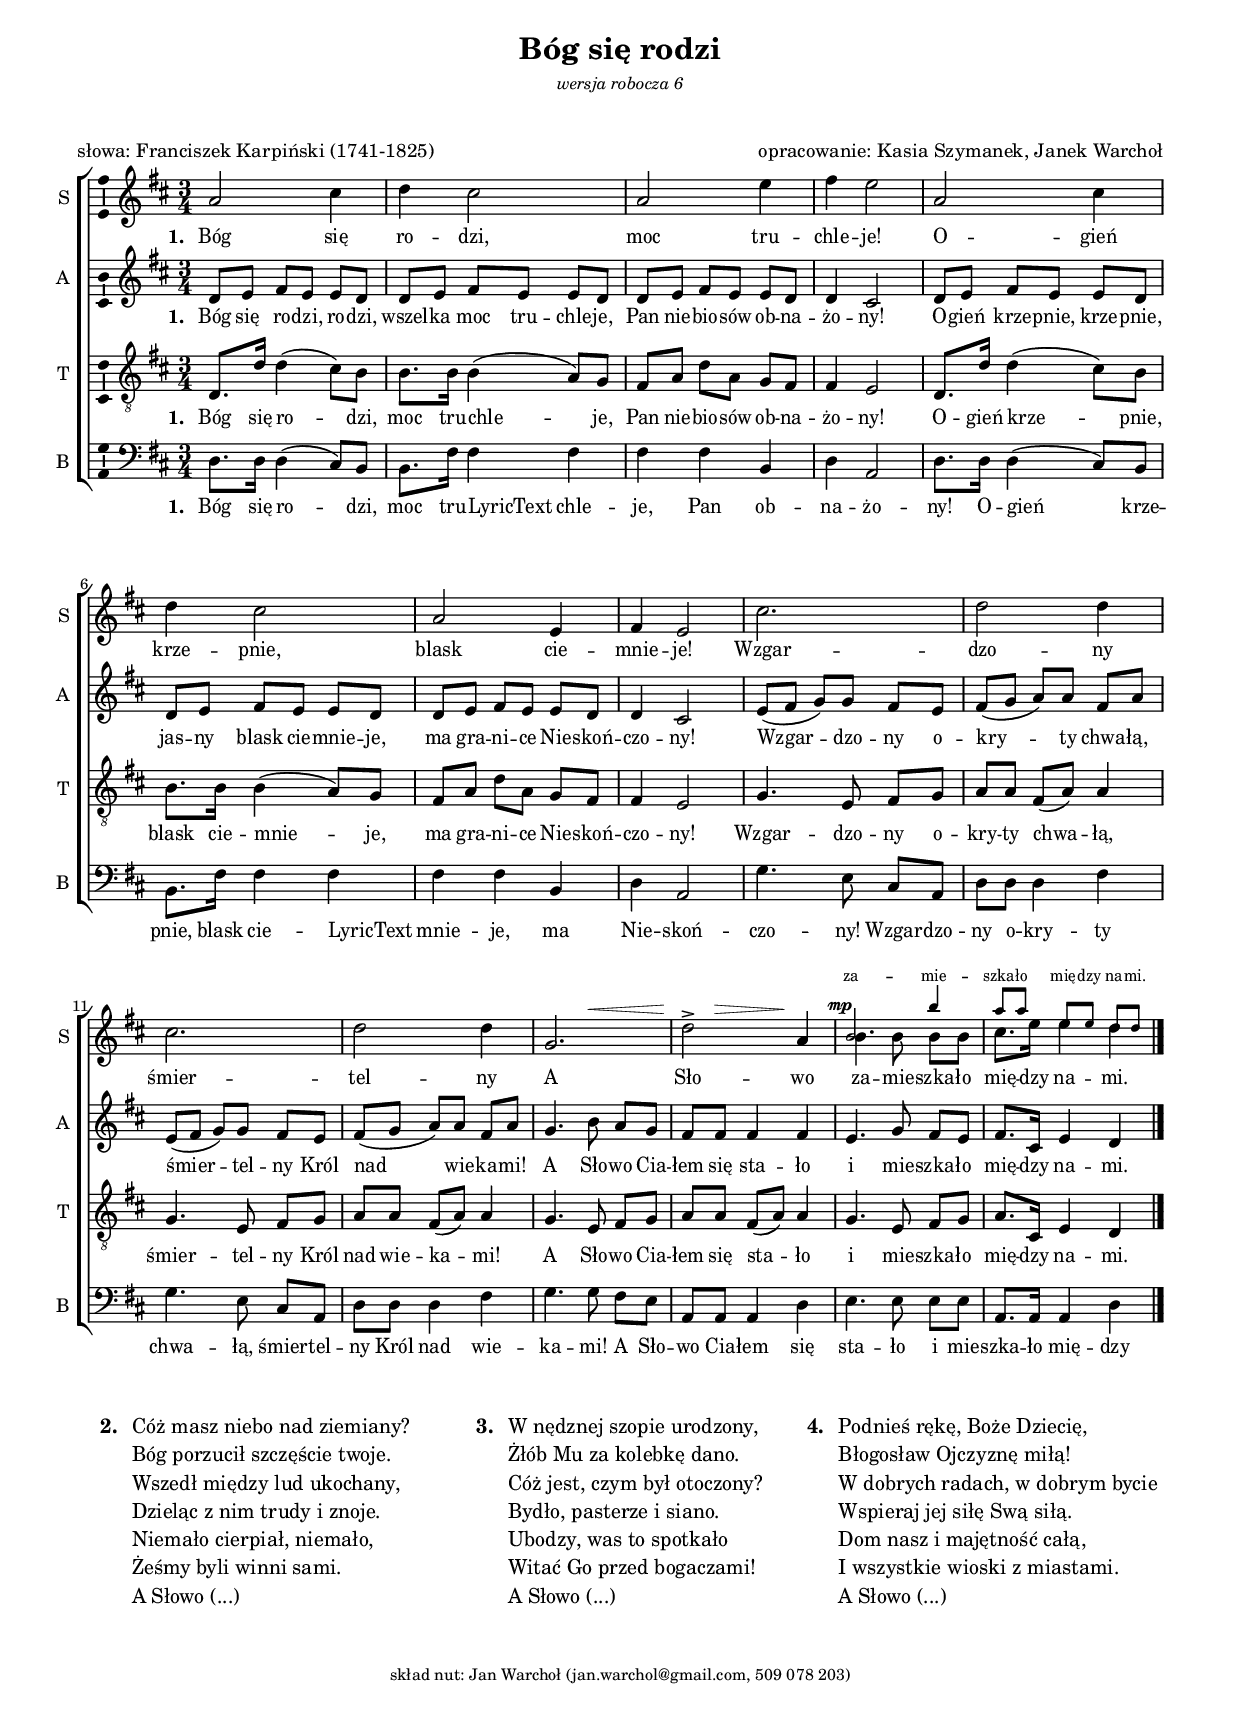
\version "2.19.0"
#(ly:set-option 'strokeadjust #t)

\header {
  title = \markup "Bóg się rodzi"
  subsubtitle = \markup \column { \normal-text \italic "wersja robocza 6" " " " " }
  poet = "słowa: Franciszek Karpiński (1741-1825)"
  composer = "opracowanie: Kasia Szymanek, Janek Warchoł"
}

%--------------------------------MELODIA
metrumitp = {
  \key d \major
  \time 3/4
  \set Timing.beamExceptions = #'()
  \tempo ""
}
melodiaSopranu =
\relative f' {
  \metrumitp
  a2 cis4 |
  d4 cis2 |
  a2 e'4 |
  fis4 e2 |
  a,2 cis4 |
  d4 cis2 |
  a2 e4 |
  fis4 e2 |
  cis'2. |
  d2 d4 |
  \break
  cis2. |
  d2 d4 |
  \override Hairpin.height = #0.5
  \override Hairpin.thickness = #0.6
  << g,2. { s4. s \< } >> |
  << d'2\! -> { s8 s4\> s8\! } >> a4 |
  <<
    {
      b4. b8 b b |
      cis8. e16 e4 d |
    }
    \new Voice = sopranPierwszy {
      \voiceOne
      \set fontSize = #-2
      b2-\tweak X-offset -2 ^\mp b'4 |
      a8 a e e d d |
    }
    \new Lyrics \with { alignAboveContext = sopran }
    \lyricsto sopranPierwszy \lyricmode {
      \set fontSize = #-2
      za -- mie -- szka -- ło mię -- dzy na -- mi.
    }
  >>
  \bar "|."
}

melodiaAltu =
\relative f' {
  \metrumitp
  \repeat unfold 2 {
    d8 e fis e e d |
    d8 e fis e e d |
    d8 e fis e e d |
    d4 cis2 |
  }
  \repeat unfold 2 {
    e8( fis g) g fis e |
    fis8( g a) a fis a |
  }
  g4. b8 a g |
  fis8 fis fis4 fis |
  e4. g8 fis e |
  fis8. cis16 e4 d |
  \bar "|."
}

melodiaTenorow =
\relative f {
  \metrumitp
  \repeat unfold 2 {
    d8. d'16 d4( cis8) b |
    b8. b16 b4( a8) g |
    fis8 a d a g fis |
    fis4 e2 |
  }
  \repeat unfold 3 {
    g4. e8 fis g |
    a8 a fis( a) a4 |
  }
  g4. e8 fis g |
  a8. cis,16 e4 d |
  \bar "|."
}

melodiaBasow =
\relative f {
  \metrumitp
  \repeat unfold 2 {
    d8. d16 d4( cis8) b |
    b8. fis'16 fis4 fis |
    fis4 fis b, |
    d4 a2 |
  }
  g'4. e8 cis a |
  d8 d d4 fis |
  g4. e8 cis a |
  d8 d d4 fis |
  g4. g8 fis e |
  a,8 a a4 d |
  e4. e8 e e |
  a,8. a16 a4 d |
  \bar "|."
}
akordy = \chordmode {
}

%--------------------------------SŁOWA

wzgardzony = \lyricmode {
  Wzgar -- dzo -- ny o -- kry -- ty chwa -- łą,
  śmier -- tel -- ny Król nad wie -- ka -- mi!
  A Sło -- wo Cia -- łem się sta -- ło
  i mie -- szka -- ło mię -- dzy na -- mi.
  i mie -- szka -- ło mię -- dzy na -- mi.
}

tekstSopranu = \lyricmode {
  \set stanza = "1. "
  Bóg się ro -- dzi, moc  tru -- chle -- je!
  O -- gień krze -- pnie, blask cie -- mnie -- je!
  Wzgar -- dzo -- ny śmier -- tel -- ny
  A Sło -- wo
  za -- mie -- szka -- ło mię -- dzy na -- mi.
}
tekstAltu = \lyricmode {
  \set stanza = "1. "
  Bóg się ro -- dzi, ro -- dzi, wszel -- ka moc  tru -- chle -- je,
  Pan nie -- bio -- sów ob -- na -- żo -- ny!
  O -- gień krze -- pnie,  krze -- pnie, jas -- ny blask cie -- mnie -- je,
  ma gra -- ni -- ce Nie -- skoń -- czo -- ny!
  \wzgardzony
}
tekstTenorow = \lyricmode {
  \set stanza = "1. "
  Bóg się ro -- dzi, moc  tru -- chle -- je,
  Pan nie -- bio -- sów ob -- na -- żo -- ny!
  O -- gień krze -- pnie, blask cie -- mnie -- je,
  ma gra -- ni -- ce Nie -- skoń -- czo -- ny!
  \wzgardzony
}
tekstBasow = \lyricmode {
  \set stanza = "1. "
  Bóg się ro -- dzi, moc  tru -- \once \tweak X-offset 0 LyricText chle -- je,
  Pan ob -- na -- żo -- ny!
  O -- gień krze -- pnie, blask cie -- \once \tweak X-offset 0 LyricText mnie -- je,
  ma Nie -- skoń -- czo -- ny!
  \wzgardzony
}

zwrotkaII = \markup \column {
  "Cóż masz niebo nad ziemiany? "
  "Bóg porzucił szczęście twoje."
  "Wszedł między lud ukochany,"
  "Dzieląc z nim trudy i znoje."
  "Niemało cierpiał, niemało,"
  "Żeśmy byli winni sami."
  "A Słowo (...)"
}
zwrotkaIII = \markup \column {
  "W nędznej szopie urodzony, "
  "Żłób Mu za kolebkę dano."
  "Cóż jest, czym był otoczony?"
  "Bydło, pasterze i siano."
  "Ubodzy, was to spotkało"
  "Witać Go przed bogaczami!"
  "A Słowo (...)"
}
zwrotkaIV = \markup \column {
  "Podnieś rękę, Boże Dziecię,"
  "Błogosław Ojczyznę miłą!"
  "W dobrych radach, w dobrym bycie"
  "Wspieraj jej siłę Swą siłą."
  "Dom nasz i majętność całą,"
  "I wszystkie wioski z miastami."
  "A Słowo (...)"
}
zwrotkaV = \markup {
}

%--------------------------------USTAWIENIA

#(set-global-staff-size 16.5)

\paper {
  indent = 2 \mm
  system-count = 3
  short-indent = 2 \mm
  left-margin = 13 \mm
  right-margin = 13 \mm
  top-markup-spacing #'basic-distance = 5
  markup-system-spacing #'basic-distance = 18
  system-system-spacing #'basic-distance = 18
  system-system-spacing #'padding = 1
  score-markup-spacing #'basic-distance = 15
  %ragged-last-bottom = ##f
}

#(define powiekszenie-zwrotek '(1.05 . 1.1))
#(define interlinia '(baseline-skip . 3)) % 3 is Lily default
odstepMiedzyZwrotkami = \markup \vspace #2
odstepOdNumeruDoZwrotki = \markup \hspace #1

\layout {
  \override LyricText #'stencil =
  #(lambda (grob)
     (ly:stencil-scale (lyric-text::print grob) 0.9 1))
}

%--------------------------------STRUKTURA

\score {
  \new ChoirStaff <<
    \new ChordNames {
      \germanChords
      \set chordNameLowercaseMinor = ##t
      \akordy
    }
    \new Staff = sopran {
      \clef treble
      \set Staff.instrumentName = "S "
      \set Staff.shortInstrumentName = "S "
      \new Voice = sopran
      \with { \consists "Ambitus_engraver" } {
        \set Staff.midiInstrument = "clarinet"
        \dynamicUp
        \tupletUp
        \melodiaSopranu
      }
    }
    \new Lyrics \lyricsto sopran \tekstSopranu

    \new Staff = alt
    \with { \consists "Ambitus_engraver" } {
      \clef treble
      \set Staff.instrumentName = "A "
      \set Staff.shortInstrumentName = "A "
      \new Voice = alt {
        \set Staff.midiInstrument = "clarinet"
        \dynamicUp
        \tupletUp
        \melodiaAltu
      }
    }
    \new Lyrics \lyricsto alt \tekstAltu

    \new Staff = tenor
    \with { \consists "Ambitus_engraver" } {
      \clef "treble_8"
      \set Staff.instrumentName = "T "
      \set Staff.shortInstrumentName = "T "
      \new Voice = tenor {
        \set Staff.midiInstrument = "clarinet"
        \dynamicUp
        \tupletUp
        \melodiaTenorow
      }
    }
    \new Lyrics \lyricsto tenor \tekstTenorow

    \new Staff = bas
    \with { \consists "Ambitus_engraver" } {
      \clef bass
      \set Staff.instrumentName = "B "
      \set Staff.shortInstrumentName = "B "
      \new Voice = bas {
        \set Staff.midiInstrument = "clarinet"
        \dynamicUp
        \tupletUp
        \melodiaBasow
      }
    }
    \new Lyrics \lyricsto bas \tekstBasow
  >>
  \layout {
  }
  \midi {
    \tempo 4=85
  }
}

\markup {
  \fill-line {
    \scale #powiekszenie-zwrotek {
      \null

      \override #interlinia
      \line {
        \bold
        "2."
        \odstepOdNumeruDoZwrotki
        \zwrotkaII
      }

      \null

      \override #interlinia
      \line {
        \bold
        "3."
        \odstepOdNumeruDoZwrotki
        \zwrotkaIII
      }

      \null

      \override #interlinia
      \line {
        \bold
        "4."
        \odstepOdNumeruDoZwrotki
        \zwrotkaIV
      }

      \null
    }
  }
}

%--------------------------------STOPKA

\paper {
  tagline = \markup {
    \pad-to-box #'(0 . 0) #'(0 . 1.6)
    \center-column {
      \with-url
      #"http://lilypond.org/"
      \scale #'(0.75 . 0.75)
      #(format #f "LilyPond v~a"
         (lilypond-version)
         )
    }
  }

  oddFooterMarkup = \markup {
    \override #'(baseline-skip . 1)
    \column {
      \fill-line {
        %% Copyright header field only on first page in each bookpart.
        \on-the-fly #part-first-page {
          \override #'(baseline-skip . 2)
          \center-column {
            \scale #'(1 . 1)
            \fromproperty #'header:copyright
            \scale #'(0.85 . 0.85)
            "skład nut: Jan Warchoł (jan.warchol@gmail.com, 509 078 203)"
          }
        }
      }
      \fill-line {
        %% Tagline header field only on last page in the book.
        \on-the-fly #last-page \fromproperty #'header:tagline
      }
    }
  }
}
